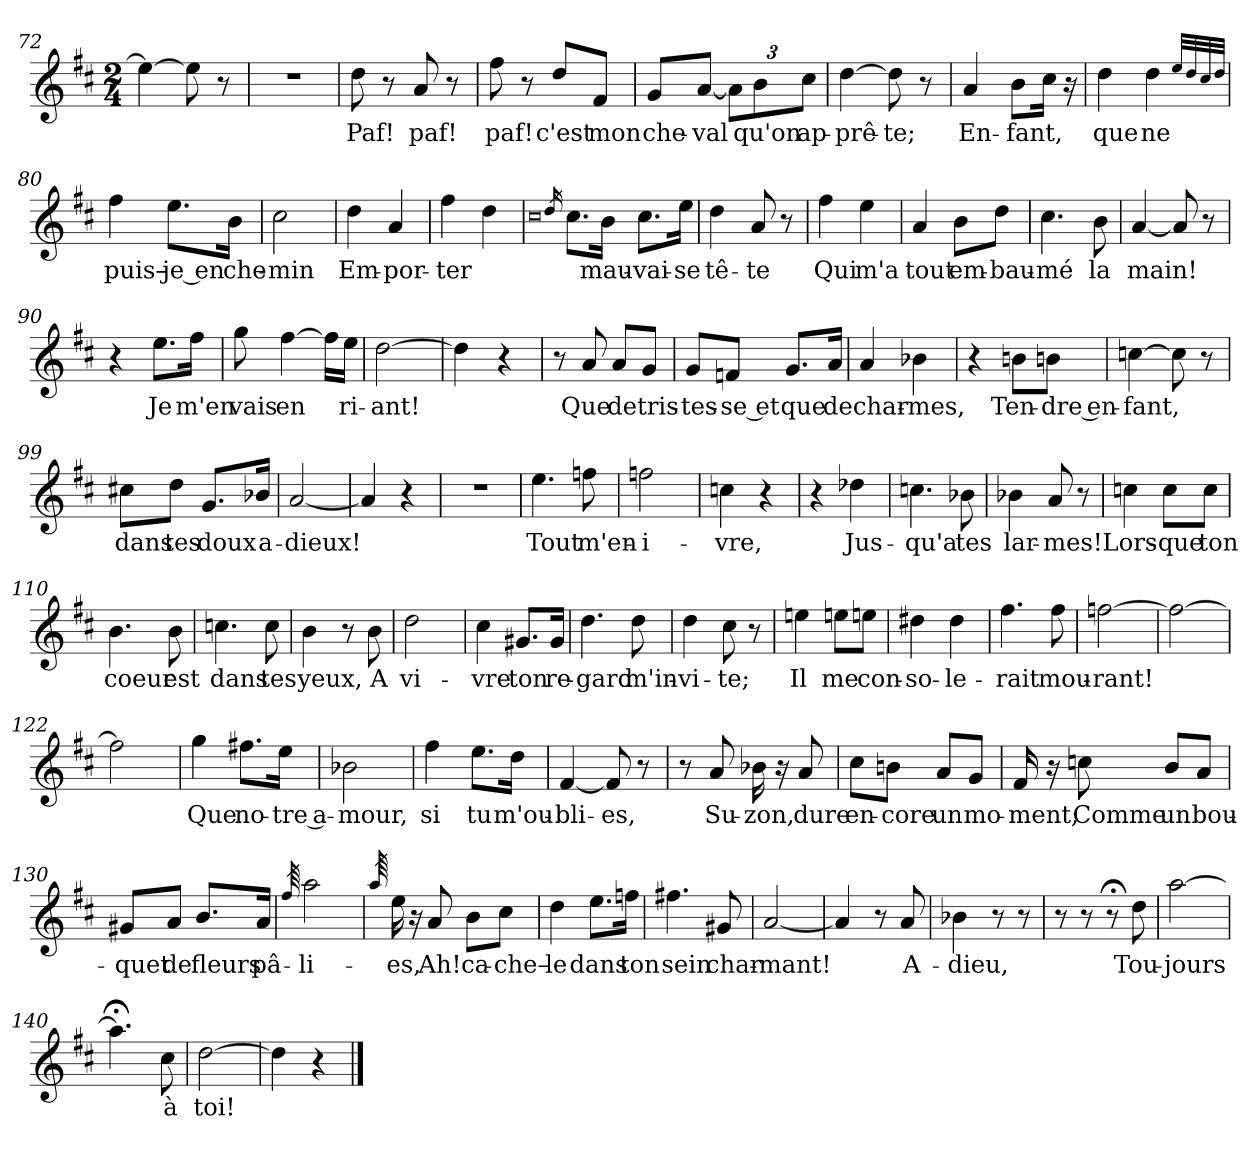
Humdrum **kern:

**kern	**text
*part1	*part1
*staff1	*staff1
*clefG2	*
*k[f#c#]	*
*M2/4	*
=72	=72
4ee\_	.
8ee\]	.
8r	.
=73	=73
2r	.
=74	=74
!	!LO:LY:b
8dd\	Paf!
8r	.
!	!LO:LY:b
8a/	paf!
8r	.
=75	=75
!	!LO:LY:b
8ff#\	paf!
8r	.
!	!LO:LY:b
8dd/L	c'est
!	!LO:LY:b
8f#/J	mon
=76	=76
!	!LO:LY:b
8g/L	che-
!	!LO:LY:b
[8a/J	-val
12a\L]	.
!	!LO:LY:b
12b\	qu'on
!	!LO:LY:b
12cc#\J	ap-
=77	=77
!	!LO:LY:b
[4dd\	-prê-
!	!LO:LY:b
8dd\]	-te;
8r	.
=78	=78
!	!LO:LY:b
4a/	En-
!	!LO:LY:b
8b\L	-fant,
16cc#\Jk	.
16r	.
=79	=79
!	!LO:LY:b
4dd\	que
!	!LO:LY:b
4dd\	ne
32qee/LLL	.
32qdd/	.
32qcc#/	.
32qdd/JJJ	.
!!LO:LB:g=z
=80	=80
!	!LO:LY:b
4ff#\	puis–
!	!LO:LY:b
8.ee\L	je en
!	!LO:LY:b
16b\Jk	che-
=81	=81
!	!LO:LY:b
2cc#\	-min
=82	=82
!	!LO:LY:b
4dd\	Em-
!	!LO:LY:b
4a/	-por-
=83	=83
!	!LO:LY:b
4ff#\	-ter
4dd\	.
=84	=84
0qcc#	.
16qdd/	.
8.cc#\L	.
!	!LO:LY:b
16b\Jk	mau-
!	!LO:LY:b
8.cc#\L	-vai-
!	!LO:LY:b
16ee\Jk	-se
=85	=85
!	!LO:LY:b
4dd\	tê-
!	!LO:LY:b
8a/	-te
8r	.
=86	=86
!	!LO:LY:b
4ff#\	Qui
!	!LO:LY:b
4ee\	m'a
=87	=87
!	!LO:LY:b
4a/	tout
!	!LO:LY:b
8b\L	em-
!	!LO:LY:b
8dd\J	-bau-
=88	=88
!	!LO:LY:b
4.cc#\	-mé
!	!LO:LY:b
8b\	la
=89	=89
!	!LO:LY:b
[4a/	main!
8a/]	.
8r	.
!!LO:LB:g=z
=90	=90
4r	.
!	!LO:LY:b
8.ee\L	Je
!	!LO:LY:b
16ff#\Jk	m'en
=91	=91
!	!LO:LY:b
8gg\	vais
!	!LO:LY:b
[4ff#\	en
16ff#\LL]	.
!	!LO:LY:b
16ee\JJ	ri-
=92	=92
!	!LO:LY:b
[2dd\	-ant!
=93	=93
4dd\]	.
4r	.
=94	=94
8r	.
!	!LO:LY:b
8a/	Que
!	!LO:LY:b
8a/L	de
!	!LO:LY:b
8g/J	tris-
=95	=95
!	!LO:LY:b
8g/L	-tes-
!	!LO:LY:b
8fn/J	-se et
!	!LO:LY:b
8.g/L	que
!	!LO:LY:b
16a/Jk	de
=96	=96
!	!LO:LY:b
4a/	char-
!	!LO:LY:b
4b-X\	-mes,
=97	=97
4r	.
!	!LO:LY:b
8bn\L	Ten-
!	!LO:LY:b
8bn\J	-dre en-
=98	=98
!	!LO:LY:b
[4ccn\	-fant,
8cc\]	.
8r	.
!!LO:PB:g=z
=99	=99
!	!LO:LY:b
8cc#X\L	dans
!	!LO:LY:b
8dd\J	tes
!	!LO:LY:b
8.g/L	doux
!	!LO:LY:b
16b-X/Jk	a-
=100	=100
!	!LO:LY:b
[2a/	-dieux!
=101	=101
4a/]	.
4r	.
=102	=102
2r	.
=103	=103
!	!LO:LY:b
4.ee\	Tout
!	!LO:LY:b
8ffn\	m'en-
=104	=104
!	!LO:LY:b
2ffn\	-i-
=105	=105
!	!LO:LY:b
4ccn\	-vre,
4r	.
=106	=106
4r	.
!	!LO:LY:b
4dd-X\	Jus-
=107	=107
!	!LO:LY:b
4.ccn\	-qu'a
!	!LO:LY:b
8b-X\	tes
=108	=108
!	!LO:LY:b
4b-X\	lar-
!	!LO:LY:b
8a/	-mes!
8r	.
=109	=109
!	!LO:LY:b
4ccn\	Lors-
!	!LO:LY:b
8cc\L	-que
!	!LO:LY:b
8cc\J	ton
!!LO:LB:g=z
=110	=110
!	!LO:LY:b
4.b\	coeur
!	!LO:LY:b
8b\	est
=111	=111
!	!LO:LY:b
4.ccn\	dans
!	!LO:LY:b
8cc\	tes
=112	=112
!	!LO:LY:b
4b\	yeux,
8r	.
!	!LO:LY:b
8b\	A
=113	=113
!	!LO:LY:b
2dd\	vi-
=114	=114
!	!LO:LY:b
4cc#\	-vre
!	!LO:LY:b
8.g#X/L	ton
!	!LO:LY:b
16g#/Jk	re-
=115	=115
!	!LO:LY:b
4.dd\	-gard
!	!LO:LY:b
8dd\	m'in-
=116	=116
!	!LO:LY:b
4dd\	-vi-
!	!LO:LY:b
8cc#\	-te;
8r	.
=117	=117
!	!LO:LY:b
4een\	Il
!	!LO:LY:b
8een\L	me
!	!LO:LY:b
8een\J	con-
=118	=118
!	!LO:LY:b
4dd#X\	-so-
!	!LO:LY:b
4dd#\	-le-
=119	=119
!	!LO:LY:b
4.ff#\	-rait
!	!LO:LY:b
8ff#\	mou-
=120	=120
!	!LO:LY:b
[2ffn\	-rant!
=121	=121
2ff\_	.
=122	=122
2ff\]	.
!!LO:LB:g=z
=123	=123
!	!LO:LY:b
4gg\	Que
!	!LO:LY:b
8.ff#X\L	no-
!	!LO:LY:b
16ee\Jk	-tre a-
=124	=124
!	!LO:LY:b
2b-X\	-mour,
=125	=125
!	!LO:LY:b
4ff#\	si
!	!LO:LY:b
8.ee\L	tu
!	!LO:LY:b
16dd\Jk	m'ou-
=126	=126
!	!LO:LY:b
[4f#/	-bli-
!	!LO:LY:b
8f#/]	-es,
8r	.
=127	=127
8r	.
!	!LO:LY:b
8a/	Su-
!	!LO:LY:b
16b-X\	-zon,
16r	.
!	!LO:LY:b
8a/	dure
=128	=128
!	!LO:LY:b
8cc#\L	en-
!	!LO:LY:b
8bn\J	-core
!	!LO:LY:b
8a/L	un
!	!LO:LY:b
8g/J	mo-
=129	=129
!	!LO:LY:b
16f#/	-ment;
16r	.
!	!LO:LY:b
8ccn\	Comme
!	!LO:LY:b
8b/L	un
!	!LO:LY:b
8a/J	bou-
=130	=130
!	!LO:LY:b
8g#X/L	-quet
!	!LO:LY:b
8a/J	de
!	!LO:LY:b
8.b/L	fleurs
!	!LO:LY:b
16a/Jk	pâ-
!!LO:LB:g=z
=131	=131
64qff#/	.
!	!LO:LY:b
2aa\	-li-
=132	=132
64qaa/	.
!	!LO:LY:b
16ee\	-es,
16r	.
!	!LO:LY:b
8a/	Ah!
!	!LO:LY:b
8b\L	ca-
!	!LO:LY:b
8cc#\J	-che–
=133	=133
!	!LO:LY:b
4dd\	le
!	!LO:LY:b
8.ee\L	dans
!	!LO:LY:b
16ffn\Jk	ton
=134	=134
!	!LO:LY:b
4.ff#X\	sein
!	!LO:LY:b
8g#X/	char-
=135	=135
!	!LO:LY:b
[2a/	-mant!
=136	=136
4a/]	.
8r	.
!	!LO:LY:b
8a/	A-
=137	=137
!	!LO:LY:b
4b-X\	-dieu,
8r	.
8r	.
=138	=138
8r	.
8r	.
8r;<	.
!	!LO:LY:b
8dd\	Tou-
=139	=139
!	!LO:LY:b
[2aa\	-jours
=140	=140
4.aa;<\]	.
!	!LO:LY:b
8cc#\	à
=141	=141
!	!LO:LY:b
[2dd\	toi!
=142	=142
4dd\]	.
4r	.
==	==
*-	*-
